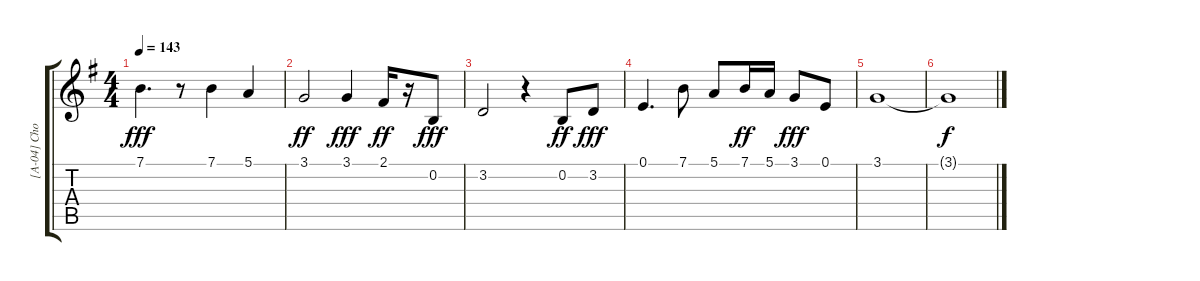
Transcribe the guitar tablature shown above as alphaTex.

\track ("[A-04] Chorus R" "[A-04] Cho") {instrument choiraahs}
\staff {score tabs}
\tuning (E4 B3 G3 D3 A2 E2) {hide}
\ts (4 4)
\tempo 143
\clef g2
\ks g
7.1.4{d dy fff instrument synthvoice} r.8 7.1.4{instrument voiceoohs} 5.1.4{instrument choiraahs} |
3.1.2{dy ff instrument pad4choir} 3.1.4{dy fff instrument choiraahs} 2.1.16{dy ff instrument lead6voice} r.16 0.2.8{dy fff instrument synthvoice} |
3.2.2{instrument choiraahs} r.4 0.2.8{dy ff instrument pad4choir} 3.2.8{dy fff instrument synthvoice} |
0.1.4{d instrument choiraahs} 7.1.8{instrument voiceoohs} 5.1.8{instrument choiraahs} 7.1.16{dy ff instrument pad4choir} 5.1.16 3.1.8{dy fff instrument synthvoice} 0.1.8{instrument choiraahs} |
3.1.1{instrument synthvoice} |
3.1{t}.1{dy f}
